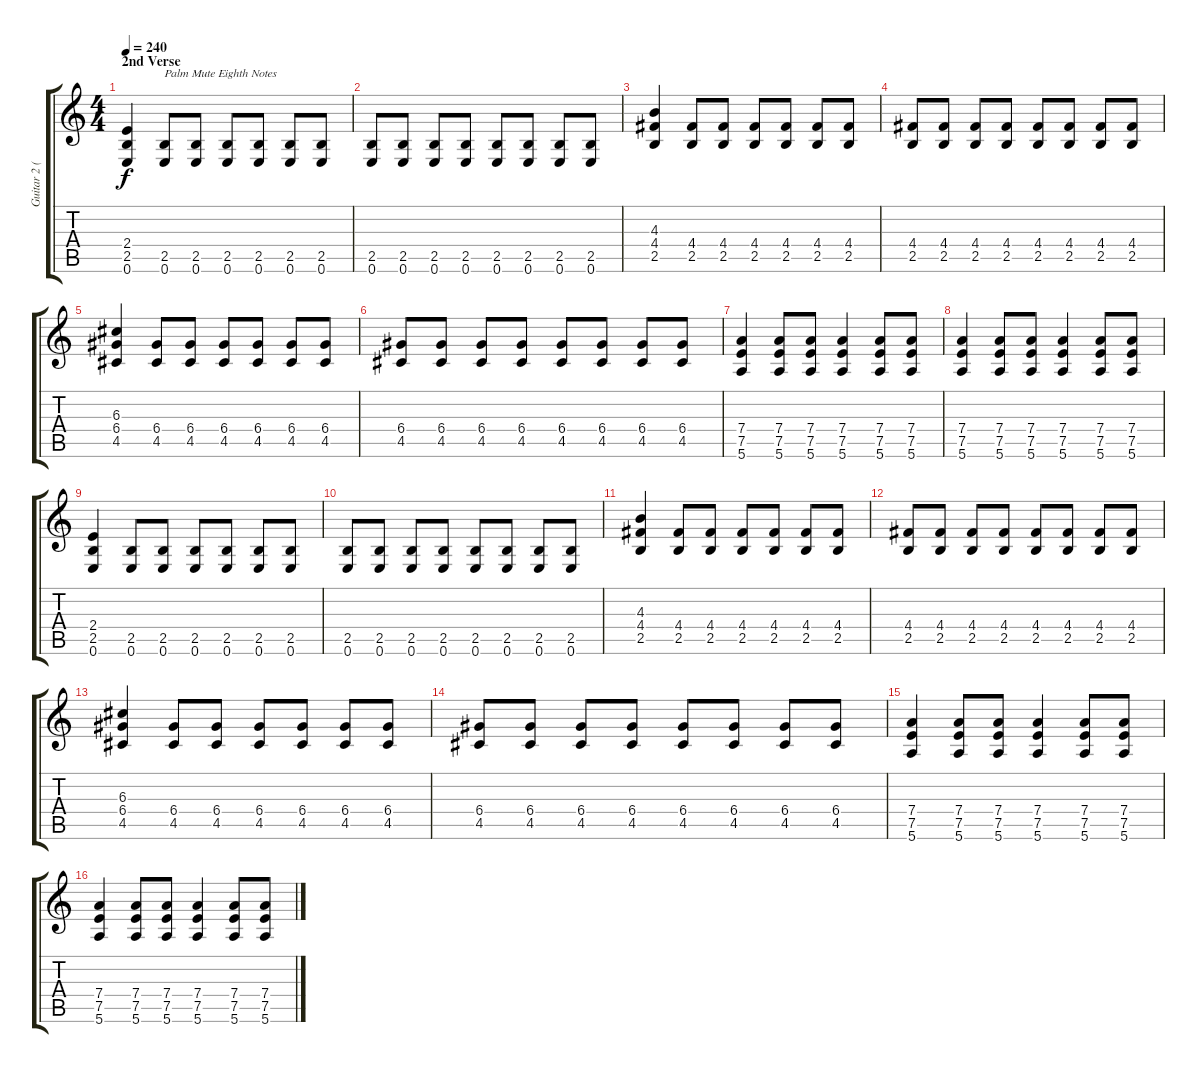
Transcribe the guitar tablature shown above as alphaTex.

\track ("Guitar 2 (Terrence)" "Guitar 2 (") {instrument distortionguitar}
\staff {score tabs}
\tuning (E4 B3 G3 D3 A2 E2) {hide}
\ts (4 4)
\section ("" "2nd Verse")
\tempo 240
\clef g2
\ks c
(2.4 2.5 0.6).4{dy f} (2.5 0.6).8{txt "Palm Mute Eighth Notes"} (2.5 0.6).8 (2.5 0.6).8 (2.5 0.6).8 (2.5 0.6).8 (2.5 0.6).8 |
(2.5 0.6).8 (2.5 0.6).8 (2.5 0.6).8 (2.5 0.6).8 (2.5 0.6).8 (2.5 0.6).8 (2.5 0.6).8 (2.5 0.6).8 |
(4.3 4.4 2.5).4 (4.4 2.5).8 (4.4 2.5).8 (4.4 2.5).8 (4.4 2.5).8 (4.4 2.5).8 (4.4 2.5).8 |
(4.4 2.5).8 (4.4 2.5).8 (4.4 2.5).8 (4.4 2.5).8 (4.4 2.5).8 (4.4 2.5).8 (4.4 2.5).8 (4.4 2.5).8 |
(6.3 6.4 4.5).4 (6.4 4.5).8 (6.4 4.5).8 (6.4 4.5).8 (6.4 4.5).8 (6.4 4.5).8 (6.4 4.5).8 |
(6.4 4.5).8 (6.4 4.5).8 (6.4 4.5).8 (6.4 4.5).8 (6.4 4.5).8 (6.4 4.5).8 (6.4 4.5).8 (6.4 4.5).8 |
(7.4 7.5 5.6).4 (7.4 7.5 5.6).8 (7.4 7.5 5.6).8 (7.4 7.5 5.6).4 (7.4 7.5 5.6).8 (7.4 7.5 5.6).8 |
(7.4 7.5 5.6).4 (7.4 7.5 5.6).8 (7.4 7.5 5.6).8 (7.4 7.5 5.6).4 (7.4 7.5 5.6).8 (7.4 7.5 5.6).8 |
(2.4 2.5 0.6).4 (2.5 0.6).8 (2.5 0.6).8 (2.5 0.6).8 (2.5 0.6).8 (2.5 0.6).8 (2.5 0.6).8 |
(2.5 0.6).8 (2.5 0.6).8 (2.5 0.6).8 (2.5 0.6).8 (2.5 0.6).8 (2.5 0.6).8 (2.5 0.6).8 (2.5 0.6).8 |
(4.3 4.4 2.5).4 (4.4 2.5).8 (4.4 2.5).8 (4.4 2.5).8 (4.4 2.5).8 (4.4 2.5).8 (4.4 2.5).8 |
(4.4 2.5).8 (4.4 2.5).8 (4.4 2.5).8 (4.4 2.5).8 (4.4 2.5).8 (4.4 2.5).8 (4.4 2.5).8 (4.4 2.5).8 |
(6.3 6.4 4.5).4 (6.4 4.5).8 (6.4 4.5).8 (6.4 4.5).8 (6.4 4.5).8 (6.4 4.5).8 (6.4 4.5).8 |
(6.4 4.5).8 (6.4 4.5).8 (6.4 4.5).8 (6.4 4.5).8 (6.4 4.5).8 (6.4 4.5).8 (6.4 4.5).8 (6.4 4.5).8 |
(7.4 7.5 5.6).4 (7.4 7.5 5.6).8 (7.4 7.5 5.6).8 (7.4 7.5 5.6).4 (7.4 7.5 5.6).8 (7.4 7.5 5.6).8 |
(7.4 7.5 5.6).4 (7.4 7.5 5.6).8 (7.4 7.5 5.6).8 (7.4 7.5 5.6).4 (7.4 7.5 5.6).8 (7.4 7.5 5.6).8
